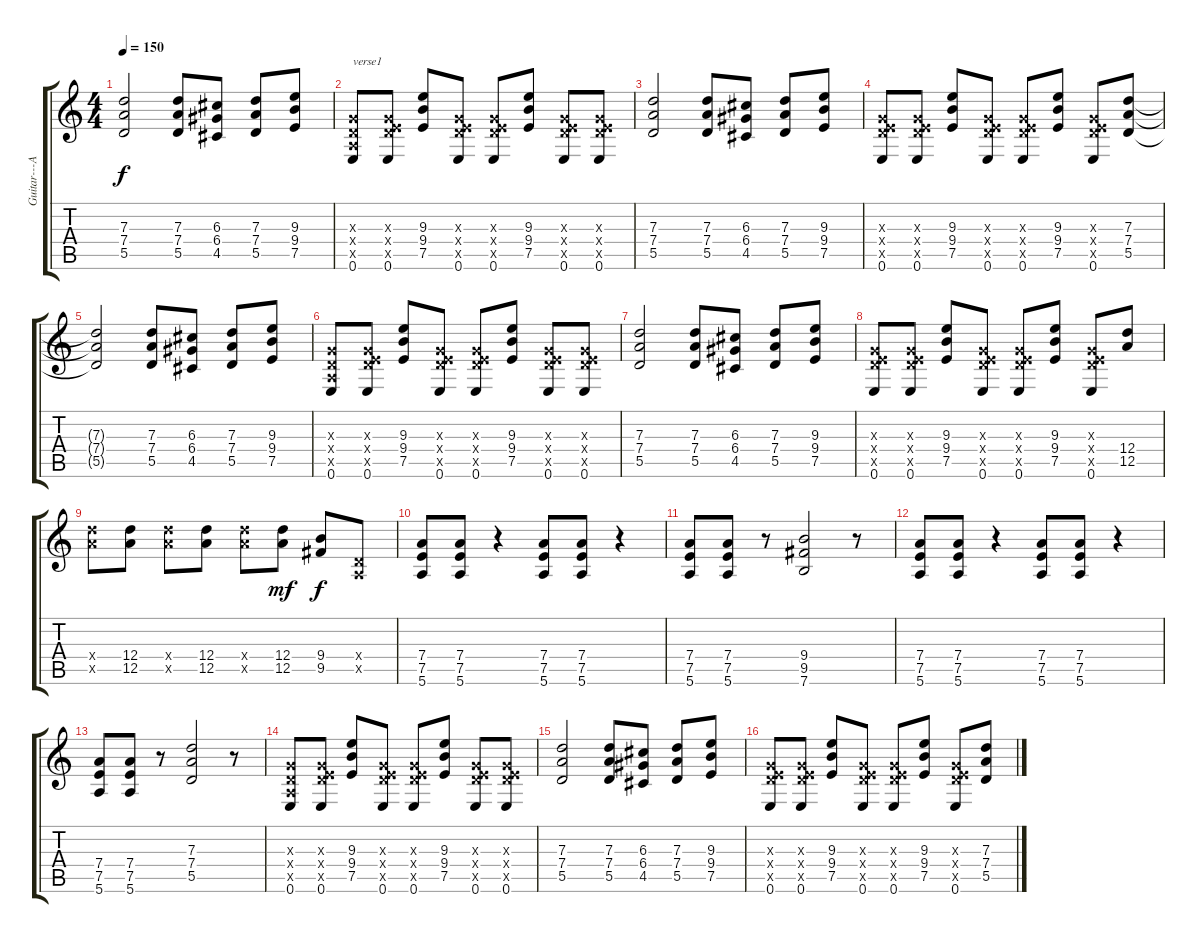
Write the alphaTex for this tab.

\track ("" "Guitar---A") {instrument distortionguitar}
\staff {score tabs}
\tuning (E4 B3 G3 D3 A2 E2) {hide}
\ts (4 4)
\tempo 150
\clef g2
\ks c
(7.3{t} 7.4{t} 5.5{t}).2{dy f} (7.3 7.4 5.5).8 (6.3 6.4 4.5).8 (7.3 7.4 5.5).8 (9.3 9.4 7.5).8 |
(0.3{x} 0.4{x} 0.5{x} 0.6).8{txt "verse1"} (0.3{x} 0.4{x} 7.5{x} 0.6).8 (9.3 9.4 7.5).8 (0.3{x} 0.4{x} 7.5{x} 0.6).8 (0.3{x} 0.4{x} 7.5{x} 0.6).8 (9.3 9.4 7.5).8 (0.3{x} 0.4{x} 7.5{x} 0.6).8 (0.3{x} 0.4{x} 7.5{x} 0.6).8 |
(7.3 7.4 5.5).2 (7.3 7.4 5.5).8 (6.3 6.4 4.5).8 (7.3 7.4 5.5).8 (9.3 9.4 7.5).8 |
(0.3{x} 0.4{x} 7.5{x} 0.6).8 (0.3{x} 0.4{x} 7.5{x} 0.6).8 (9.3 9.4 7.5).8 (0.3{x} 0.4{x} 7.5{x} 0.6).8 (0.3{x} 0.4{x} 7.5{x} 0.6).8 (9.3 9.4 7.5).8 (0.3{x} 0.4{x} 7.5{x} 0.6).8 (7.3 7.4 5.5).8 |
(7.3{t} 7.4{t} 5.5{t}).2 (7.3 7.4 5.5).8 (6.3 6.4 4.5).8 (7.3 7.4 5.5).8 (9.3 9.4 7.5).8 |
(0.3{x} 0.4{x} 0.5{x} 0.6).8 (0.3{x} 0.4{x} 7.5{x} 0.6).8 (9.3 9.4 7.5).8 (0.3{x} 0.4{x} 7.5{x} 0.6).8 (0.3{x} 0.4{x} 7.5{x} 0.6).8 (9.3 9.4 7.5).8 (0.3{x} 0.4{x} 7.5{x} 0.6).8 (0.3{x} 0.4{x} 7.5{x} 0.6).8 |
(7.3 7.4 5.5).2 (7.3 7.4 5.5).8 (6.3 6.4 4.5).8 (7.3 7.4 5.5).8 (9.3 9.4 7.5).8 |
(0.3{x} 0.4{x} 7.5{x} 0.6).8 (0.3{x} 0.4{x} 7.5{x} 0.6).8 (9.3 9.4 7.5).8 (0.3{x} 0.4{x} 7.5{x} 0.6).8 (0.3{x} 0.4{x} 7.5{x} 0.6).8 (9.3 9.4 7.5).8 (0.3{x} 0.4{x} 7.5{x} 0.6).8 (12.4 12.5).8 |
(12.4{x} 12.5{x}).8 (12.4 12.5).8 (12.4{x} 12.5{x}).8 (12.4 12.5).8 (12.4{x} 12.5{x}).8 (12.4 12.5).8{dy mf} (9.4 9.5).8{dy f} (0.4{x} 0.5{x}).8 |
(7.4 7.5 5.6).8 (7.4 7.5 5.6).8 r.4 (7.4 7.5 5.6).8 (7.4 7.5 5.6).8 r.4 |
(7.4 7.5 5.6).8 (7.4 7.5 5.6).8 r.8 (9.4 9.5 7.6).2 r.8 |
(7.4 7.5 5.6).8 (7.4 7.5 5.6).8 r.4 (7.4 7.5 5.6).8 (7.4 7.5 5.6).8 r.4 |
(7.4 7.5 5.6).8 (7.4 7.5 5.6).8 r.8 (7.3 7.4 5.5).2 r.8 |
(0.3{x} 0.4{x} 0.5{x} 0.6).8 (0.3{x} 0.4{x} 7.5{x} 0.6).8 (9.3 9.4 7.5).8 (0.3{x} 0.4{x} 7.5{x} 0.6).8 (0.3{x} 0.4{x} 7.5{x} 0.6).8 (9.3 9.4 7.5).8 (0.3{x} 0.4{x} 7.5{x} 0.6).8 (0.3{x} 0.4{x} 7.5{x} 0.6).8 |
(7.3 7.4 5.5).2 (7.3 7.4 5.5).8 (6.3 6.4 4.5).8 (7.3 7.4 5.5).8 (9.3 9.4 7.5).8 |
(0.3{x} 0.4{x} 7.5{x} 0.6).8 (0.3{x} 0.4{x} 7.5{x} 0.6).8 (9.3 9.4 7.5).8 (0.3{x} 0.4{x} 7.5{x} 0.6).8 (0.3{x} 0.4{x} 7.5{x} 0.6).8 (9.3 9.4 7.5).8 (0.3{x} 0.4{x} 7.5{x} 0.6).8 (7.3 7.4 5.5).8
